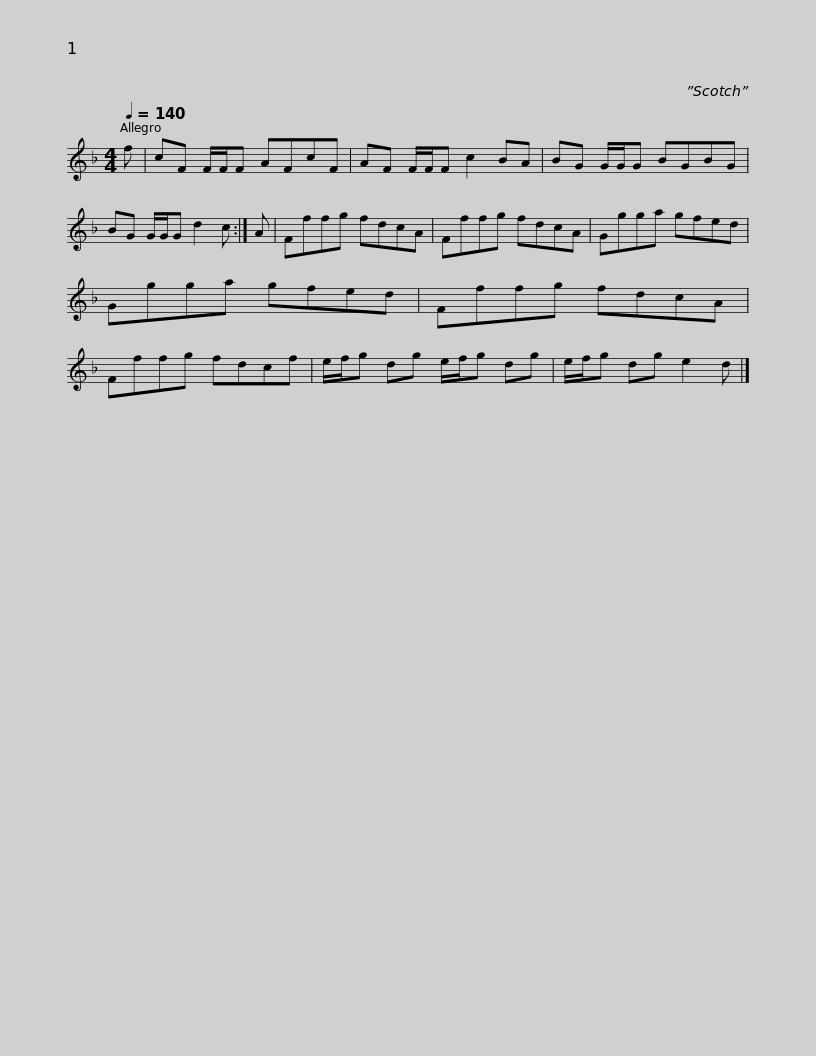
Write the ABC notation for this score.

X:1
L:1/8
Q:1/4=140
M:4/4
I:linebreak $
K:F
V:1 treble
V:1
 f | cF F/F/F AFcF | AF F/F/F c2 BA | BG G/G/G BGBG | BG G/G/G d2 c :| %5
 A | Fffg fdcA |$ Fffg fdcA | Ggga gfed | Ggga gfed | %10
 Fffg fdcA | Fffg fdcf |$ e/f/g dg e/f/g dg | e/f/g dg e2 d |] %14
